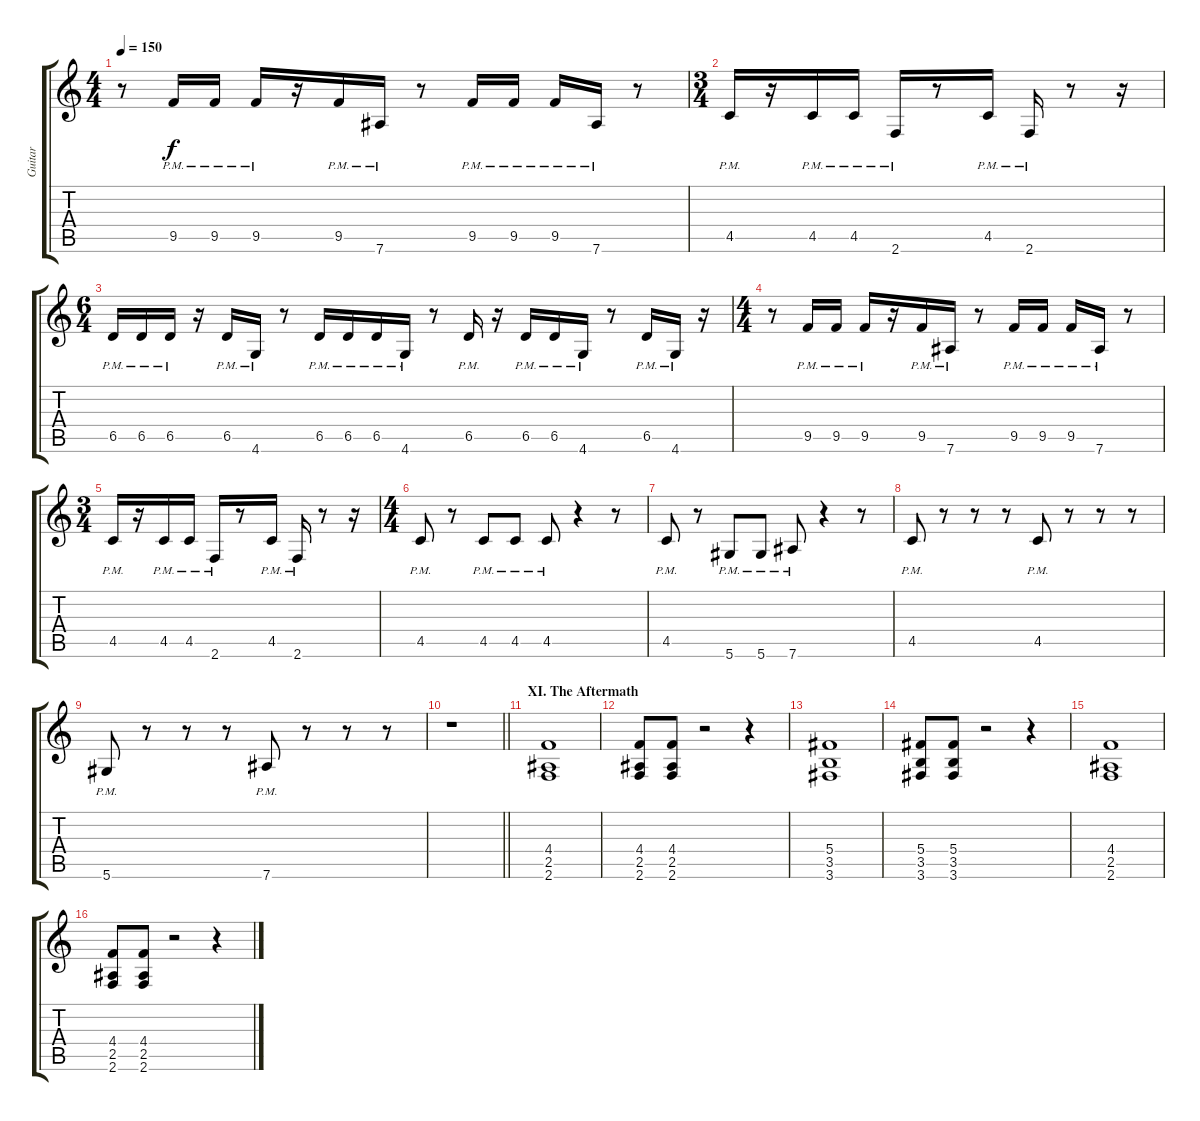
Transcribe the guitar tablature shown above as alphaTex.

\track ("Guitar" "Guitar") {instrument overdrivenguitar}
\staff {score tabs}
\tuning (Eb4 Bb3 Gb3 Db3 Ab2 Eb2) {hide}
\ts (4 4)
\tempo 150
\clef g2
\ks c
r.8{dy f} 9.5{pm}.16 9.5{pm}.16 9.5{pm}.16 r.16 9.5{pm}.16 7.6{pm}.16 r.8 9.5{pm}.16 9.5{pm}.16 9.5{pm}.16 7.6{pm}.16 r.8 |
\ts (3 4)
4.5{pm}.16 r.16 4.5{pm}.16 4.5{pm}.16 2.6{pm}.16 r.8 4.5{pm}.16 2.6{pm}.16 r.8 r.16 |
\ts (6 4)
6.5{pm}.16 6.5{pm}.16 6.5{pm}.16 r.16 6.5{pm}.16 4.6{pm}.16 r.8 6.5{pm}.16 6.5{pm}.16 6.5{pm}.16 4.6{pm}.16 r.8 6.5{pm}.16 r.16 6.5{pm}.16 6.5{pm}.16 4.6{pm}.16 r.8 6.5{pm}.16 4.6{pm}.16 r.16 |
\ts (4 4)
r.8 9.5{pm}.16 9.5{pm}.16 9.5{pm}.16 r.16 9.5{pm}.16 7.6{pm}.16 r.8 9.5{pm}.16 9.5{pm}.16 9.5{pm}.16 7.6{pm}.16 r.8 |
\ts (3 4)
4.5{pm}.16 r.16 4.5{pm}.16 4.5{pm}.16 2.6{pm}.16 r.8 4.5{pm}.16 2.6{pm}.16 r.8 r.16 |
\ts (4 4)
4.5{pm}.8 r.8 4.5{pm}.8 4.5{pm}.8 4.5{pm}.8 r.4 r.8 |
4.5{pm}.8 r.8 5.6{pm}.8 5.6{pm}.8 7.6{pm}.8 r.4 r.8 |
4.5{pm}.8 r.8 r.8 r.8 4.5{pm}.8 r.8 r.8 r.8 |
5.6{pm}.8 r.8 r.8 r.8 7.6{pm}.8 r.8 r.8 r.8 |
\barLineRight lightlight
r.1 |
\section ("" "XI. The Aftermath")
(4.4 2.5 2.6).1 |
(4.4 2.5 2.6).8 (4.4 2.5 2.6).8 r.2 r.4 |
(5.4 3.5 3.6).1 |
(5.4 3.5 3.6).8 (5.4 3.5 3.6).8 r.2 r.4 |
(4.4 2.5 2.6).1 |
(4.4 2.5 2.6).8 (4.4 2.5 2.6).8 r.2 r.4
